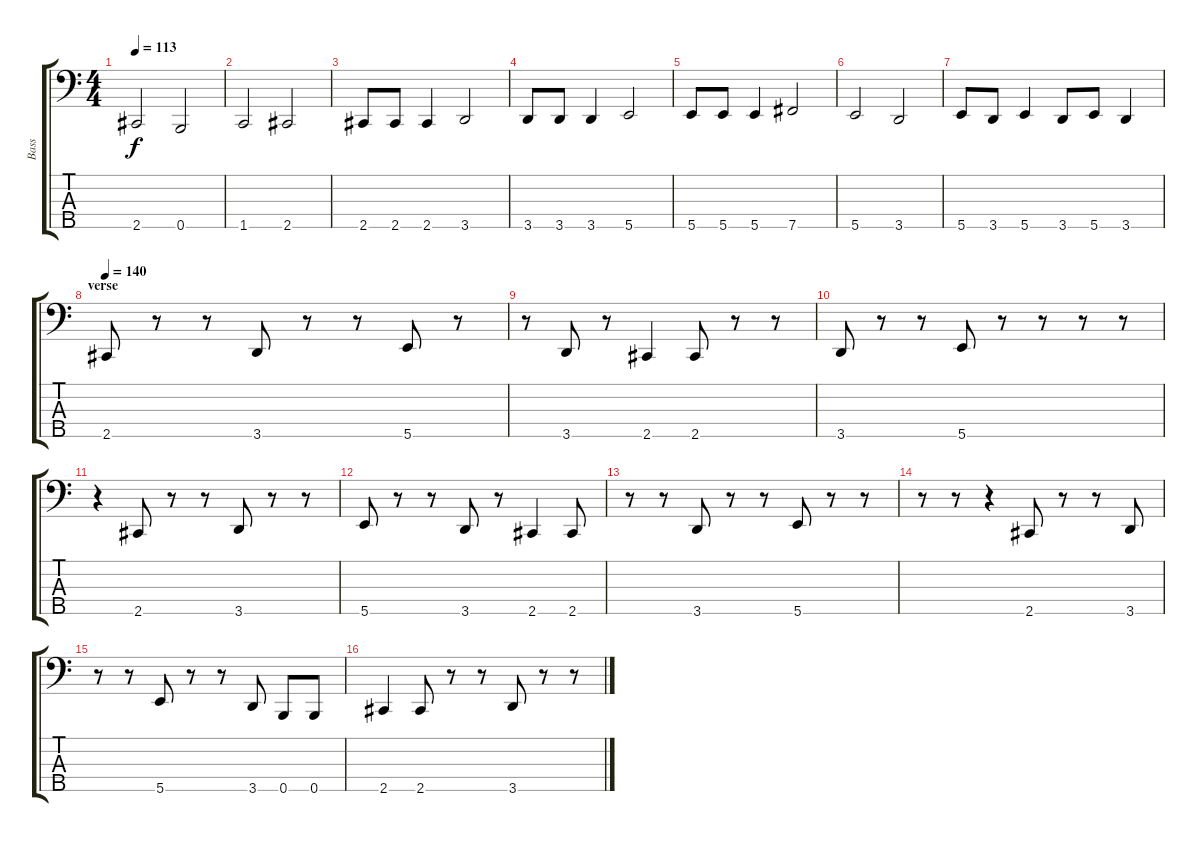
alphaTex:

\track ("Bass" "Bass") {instrument acousticbass}
\staff {score tabs}
\tuning (G2 D2 A1 E1 B0) {hide}
\ts (4 4)
\tempo 113
\clef f4
\ks c
2.5.2{dy f} 0.5.2 |
1.5.2 2.5.2 |
2.5.8 2.5.8 2.5.4 3.5.2 |
3.5.8 3.5.8 3.5.4 5.5.2 |
5.5.8 5.5.8 5.5.4 7.5.2 |
5.5.2 3.5.2 |
5.5.8 3.5.8 5.5.4 3.5.8 5.5.8 3.5.4 |
\section ("" "verse")
\tempo 150
\tempo 140
2.5.8 r.8 r.8 3.5.8 r.8 r.8 5.5.8 r.8 |
r.8 3.5.8 r.8 2.5.4 2.5.8 r.8 r.8 |
3.5.8 r.8 r.8 5.5.8 r.8 r.8 r.8 r.8 |
r.4 2.5.8 r.8 r.8 3.5.8 r.8 r.8 |
5.5.8 r.8 r.8 3.5.8 r.8 2.5.4 2.5.8 |
r.8 r.8 3.5.8 r.8 r.8 5.5.8 r.8 r.8 |
r.8 r.8 r.4 2.5.8 r.8 r.8 3.5.8 |
r.8 r.8 5.5.8 r.8 r.8 3.5.8 0.5.8 0.5.8 |
2.5.4 2.5.8 r.8 r.8 3.5.8 r.8 r.8
